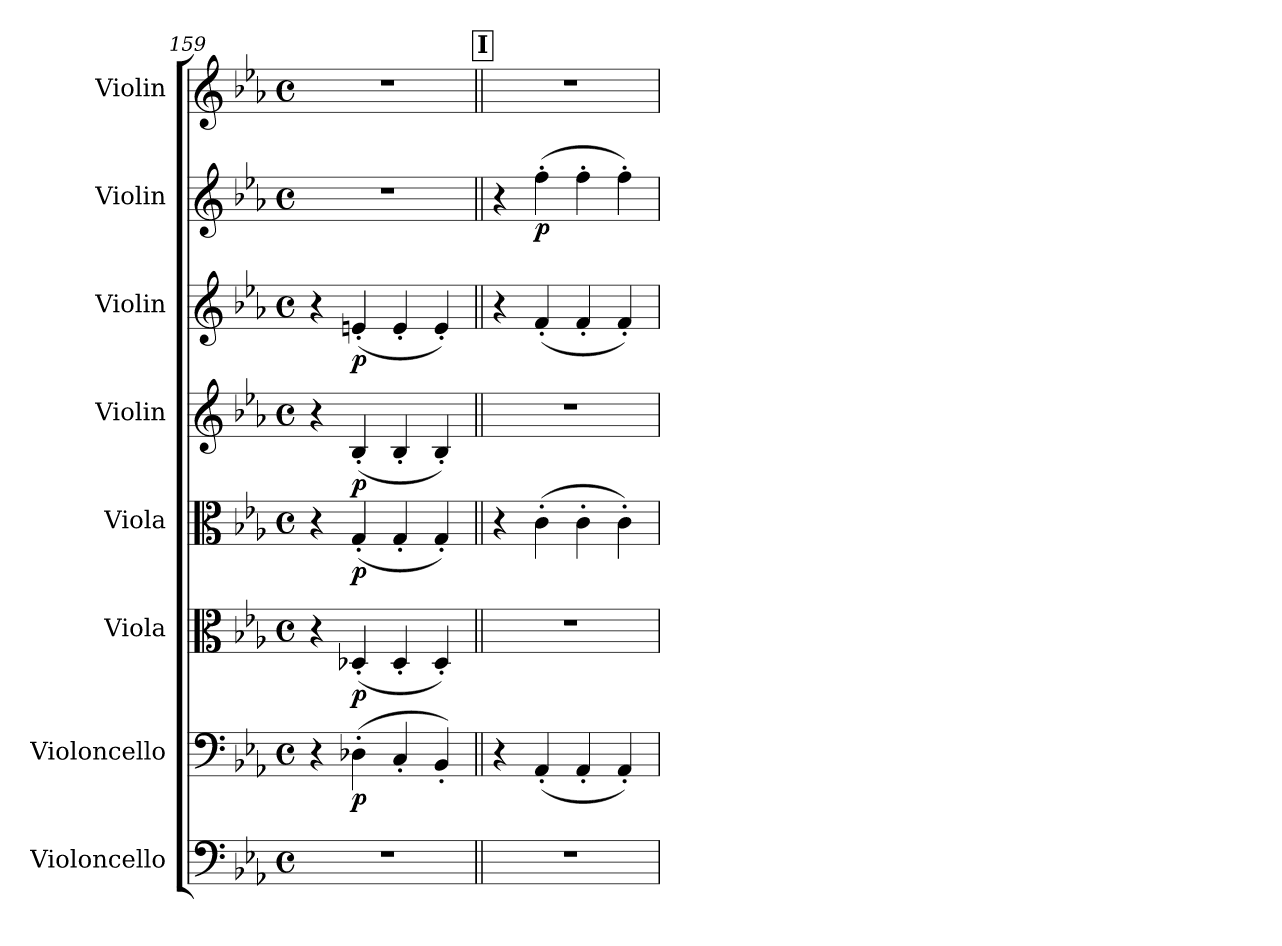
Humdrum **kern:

**kern	**kern	**dynam	**kern	**dynam	**kern	**dynam	**kern	**dynam	**kern	**dynam	**kern	**dynam	**kern
*part8	*part7	*part7	*part6	*part6	*part5	*part5	*part4	*part4	*part3	*part3	*part2	*part2	*part1
*staff8	*staff7	*staff7	*staff6	*staff6	*staff5	*staff5	*staff4	*staff4	*staff3	*staff3	*staff2	*staff2	*staff1
*I"Violoncello	*I"Violoncello	*	*I"Viola	*	*I"Viola	*	*I"Violin	*	*I"Violin	*	*I"Violin	*	*I"Violin
*I'Vc.	*I'Vc.	*	*I'Vla.	*	*I'Vla.	*	*I'Vln.	*	*I'Vln.	*	*I'Vln.	*	*I'Vln.
*clefF4	*clefF4	*	*clefC3	*	*clefC3	*	*clefG2	*	*clefG2	*	*clefG2	*	*clefG2
*k[b-e-a-]	*k[b-e-a-]	*	*k[b-e-a-]	*	*k[b-e-a-]	*	*k[b-e-a-]	*	*k[b-e-a-]	*	*k[b-e-a-]	*	*k[b-e-a-]
*M4/4	*M4/4	*	*M4/4	*	*M4/4	*	*M4/4	*	*M4/4	*	*M4/4	*	*M4/4
*met(c)	*met(c)	*	*met(c)	*	*met(c)	*	*met(c)	*	*met(c)	*	*met(c)	*	*met(c)
=159	=159	=159	=159	=159	=159	=159	=159	=159	=159	=159	=159	=159	=159
1r	4r	.	4r	.	4r	.	4r	.	4r	.	1r	.	1r
!	!	!LO:DY:b	!	!LO:DY:b	!	!LO:DY:b	!	!LO:DY:b	!	!LO:DY:b	!	!	!
.	(>4D-X'\	p	(<4D-X'/	p	(<4G'/	p	(<4B-'/	p	(<4en'/	p	.	.	.
.	4C'/	.	4D-'/	.	4G'/	.	4B-'/	.	4e'/	.	.	.	.
.	4BB-'/)	.	4D-'/)	.	4G'/)	.	4B-'/)	.	4e'/)	.	.	.	.
!!LO:REH:place=s1:a:B:fs=14:t=I
=160||	=160||	=160||	=160||	=160||	=160||	=160||	=160||	=160||	=160||	=160||	=160||	=160||	=160||
1r	4r	.	1r	.	4r	.	1r	.	4r	.	4r	.	1r
!	!	!	!	!	!	!	!	!	!	!	!	!LO:DY:b	!
.	(<4AA-'/	.	.	.	(>4c'\	.	.	.	(<4f'/	.	(>4ff'\	p	.
.	4AA-'/	.	.	.	4c'\	.	.	.	4f'/	.	4ff'\	.	.
.	4AA-'/)	.	.	.	4c'\)	.	.	.	4f'/)	.	4ff'\)	.	.
=	=	=	=	=	=	=	=	=	=	=	=	=	=
*-	*-	*-	*-	*-	*-	*-	*-	*-	*-	*-	*-	*-	*-
